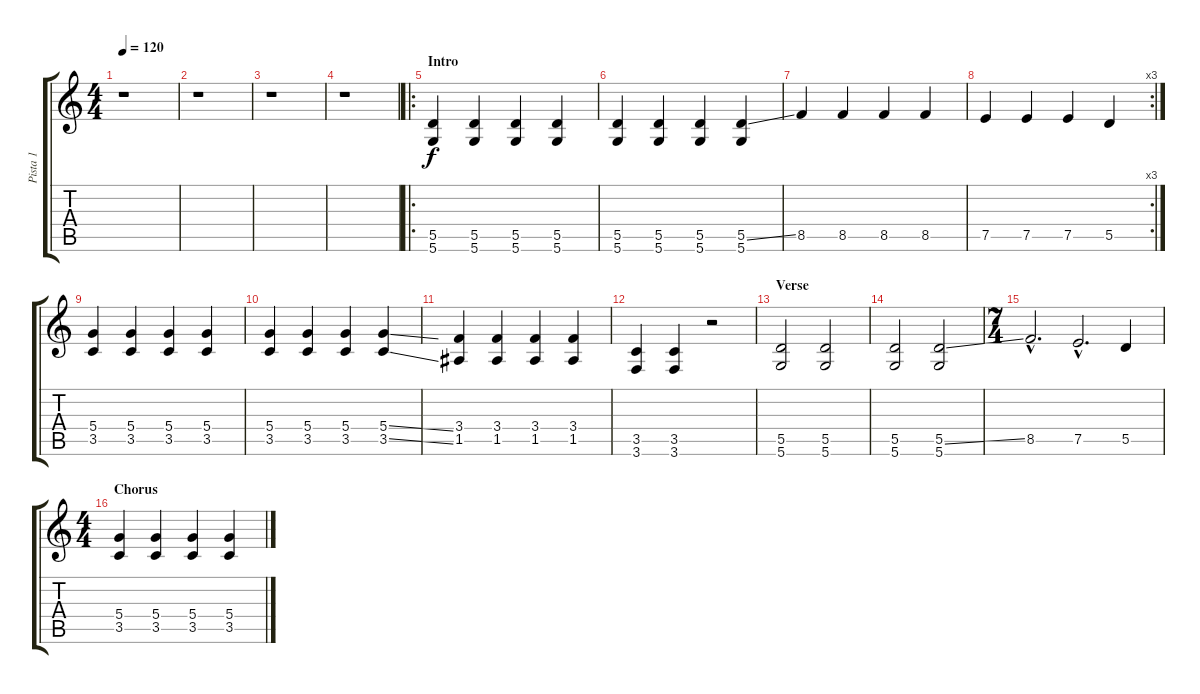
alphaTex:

\track ("Pista 1" "Pista 1") {instrument distortionguitar}
\staff {score tabs}
\tuning (E4 B3 G3 D3 A2 D2) {hide}
\ts (4 4)
\tempo 120
\clef g2
\ks c
r.1{dy f instrument distortionguitar} |
r.1 |
r.1 |
r.1 |
\ro
\section ("" "Intro")
(5.5 5.6).4 (5.5 5.6).4 (5.5 5.6).4 (5.5 5.6).4 |
(5.5 5.6).4 (5.5 5.6).4 (5.5 5.6).4 (5.5{ss} 5.6).4 |
8.5.4 8.5.4 8.5.4 8.5.4 |
\rc 3
7.5.4 7.5.4 7.5.4 5.5.4 |
(5.4 3.5).4 (5.4 3.5).4 (5.4 3.5).4 (5.4 3.5).4 |
(5.4 3.5).4 (5.4 3.5).4 (5.4 3.5).4 (5.4{ss} 3.5{ss}).4 |
(3.4 1.5).4 (3.4 1.5).4 (3.4 1.5).4 (3.4 1.5).4 |
(3.5 3.6).4 (3.5 3.6).4 r.2 |
\section ("" "Verse")
(5.5 5.6).2 (5.5 5.6).2 |
(5.5 5.6).2 (5.5{ss} 5.6).2 |
\ts (7 4)
8.5{hac}.2{d} 7.5{hac}.2{d} 5.5.4 |
\ts (4 4)
\section ("" "Chorus")
(5.4 3.5).4 (5.4 3.5).4 (5.4 3.5).4 (5.4 3.5).4
